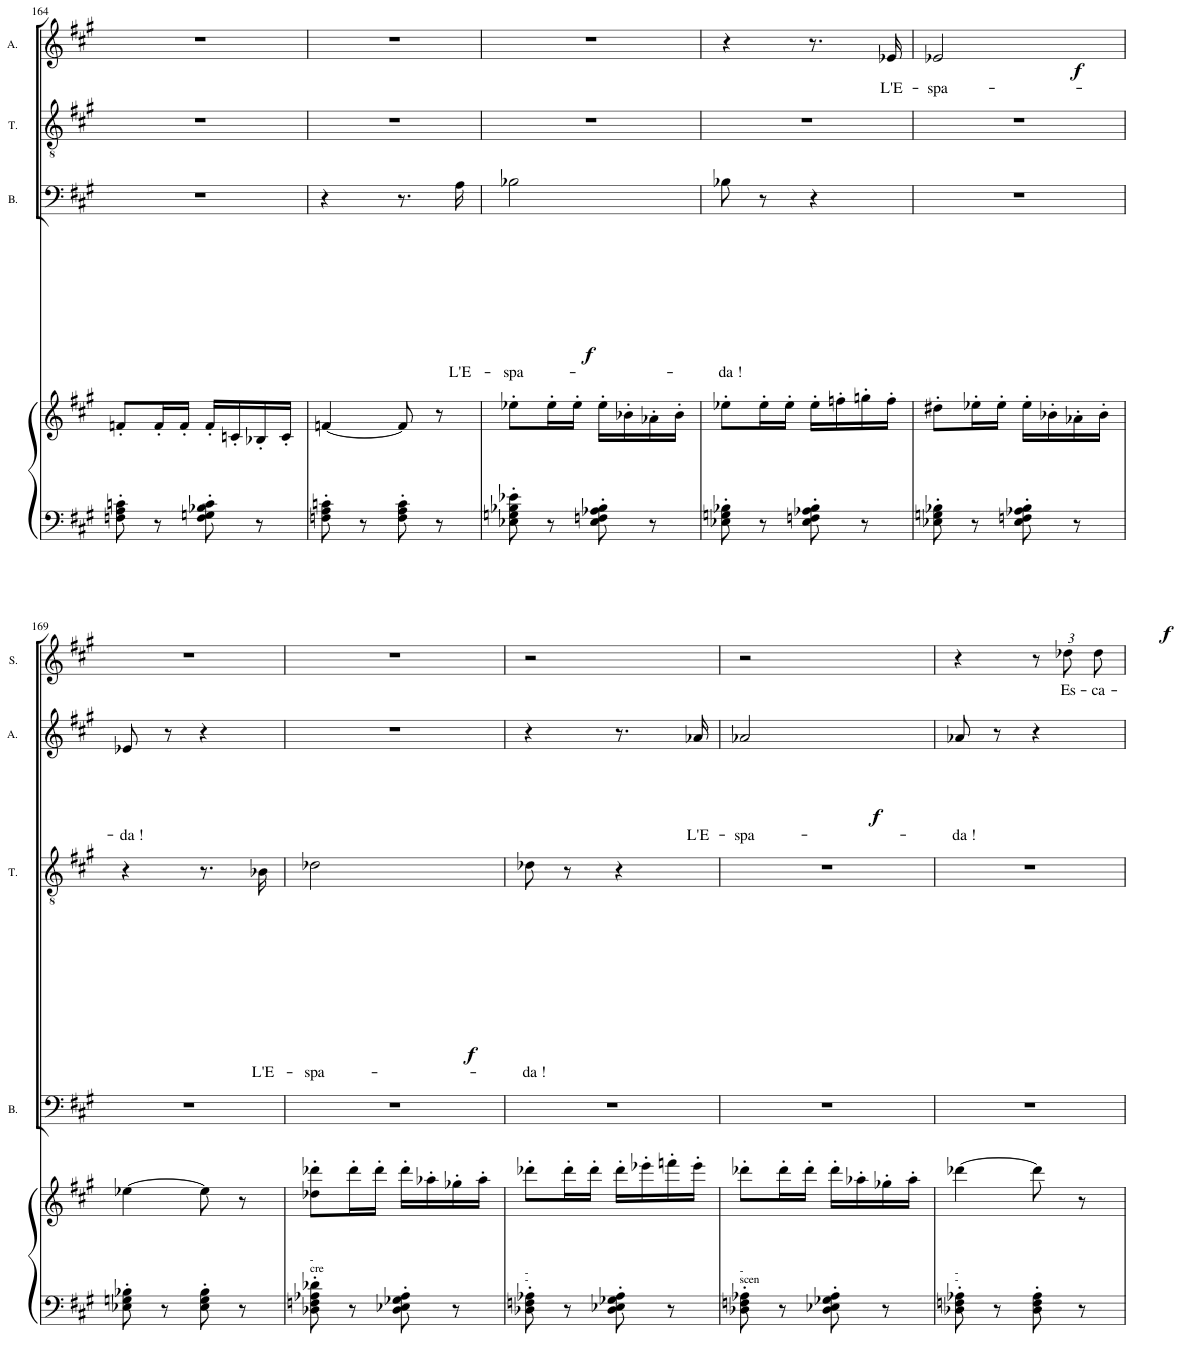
**kern	**kern	**kern	**text	**dynam	**kern	**text	**dynam	**kern	**text	**dynam	**kern	**text	**dynam
*part5	*part5	*part4	*part4	*part4	*part3	*part3	*part3	*part2	*part2	*part2	*part1	*part1	*part1
*staff6	*staff5	*staff4	*staff4	*staff4	*staff3	*staff3	*staff3	*staff2	*staff2	*staff2	*staff1	*staff1	*staff1
*I"Piano	*	*I"BASSES	*	*	*I"TENORS.	*	*	*I"ALTI.	*	*	*I"SOPRANI	*	*
*I'Pno	*	*I'B.	*	*	*I'T.	*	*	*I'A.	*	*	*I'S.	*	*
!!LO:PB:g=z
*clefF4	*clefG2	*clefF4	*	*	*clefGv2	*	*	*clefG2	*	*	*clefG2	*	*
*k[f#c#g#]	*k[f#c#g#]	*k[f#c#g#]	*	*	*k[f#c#g#]	*	*	*k[f#c#g#]	*	*	*k[f#c#g#]	*	*
*M2/4	*M2/4	*M2/4	*	*	*M2/4	*	*	*M2/4	*	*	*M2/4	*	*
=164	=164	=164	=164	=164	=164	=164	=164	=164	=164	=164	=164	=164	=164
*	*	*	*	*	*^	*	*	*	*	*	*	*	*
8Fn\' 8A\' 8cn\'	8fn'/L	2r	.	.	2r	2F#!	.	.	2r	.	.	2r	.	.
8r	16f'/L	.	.	.	.	.	.	.	.	.	.	.	.	.
.	16f'/JJ	.	.	.	.	.	.	.	.	.	.	.	.	.
8F\' 8Gn\' 8B-X\' 8c\'	16f'/LL	.	.	.	.	.	.	.	.	.	.	.	.	.
.	16cn'/	.	.	.	.	.	.	.	.	.	.	.	.	.
8r	16B-X'/	.	.	.	.	.	.	.	.	.	.	.	.	.
.	16c'/JJ	.	.	.	.	.	.	.	.	.	.	.	.	.
*	*	*	*	*	*v	*v	*	*	*	*	*	*	*	*
=165	=165	=165	=165	=165	=165	=165	=165	=165	=165	=165	=165	=165	=165
8Fn\' 8A\' 8cn\'	[4fn/	4r	.	.	2r	.	.	2r	.	.	2r	.	.
8r	.	.	.	.	.	.	.	.	.	.	.	.	.
8F\' 8A\' 8c\'	8f/]	8.r	.	.	.	.	.	.	.	.	.	.	.
8r	8r	.	.	.	.	.	.	.	.	.	.	.	.
!	!	!	!LO:LY:b	!LO:DY:b	!	!	!	!	!	!	!	!	!
.	.	16A\	L'E-	f	.	.	.	.	.	.	.	.	.
=166	=166	=166	=166	=166	=166	=166	=166	=166	=166	=166	=166	=166	=166
!	!	!	!LO:LY:b	!	!	!	!	!	!	!	!	!	!
8E-X\' 8Gn\' 8B-X\' 8e-X\'	8ee-X'\L	2B-X\	-spa-	.	2r	.	.	2r	.	.	2r	.	.
8r	16ee-'\L	.	.	.	.	.	.	.	.	.	.	.	.
.	16ee-'\JJ	.	.	.	.	.	.	.	.	.	.	.	.
8E-\' 8Fn\' 8A-X\' 8B-\'	16ee-'\LL	.	.	.	.	.	.	.	.	.	.	.	.
.	16b-X'\	.	.	.	.	.	.	.	.	.	.	.	.
8r	16a-X'\	.	.	.	.	.	.	.	.	.	.	.	.
.	16b-'\JJ	.	.	.	.	.	.	.	.	.	.	.	.
=167	=167	=167	=167	=167	=167	=167	=167	=167	=167	=167	=167	=167	=167
!	!	!	!LO:LY:b	!	!	!	!	!	!	!	!	!	!
8E-X\' 8Gn\' 8B-X\'	8ee-X'\L	8B-X\	-da !	.	2r	.	.	4r	.	.	2r	.	.
8r	16ee-'\L	8r	.	.	.	.	.	.	.	.	.	.	.
.	16ee-'\JJ	.	.	.	.	.	.	.	.	.	.	.	.
8E-\' 8Fn\' 8A-X\' 8B-\'	16ee-'\LL	4r	.	.	.	.	.	8.r	.	.	.	.	.
.	16ffn'\	.	.	.	.	.	.	.	.	.	.	.	.
8r	16ggn'\	.	.	.	.	.	.	.	.	.	.	.	.
!	!	!	!	!	!	!	!	!	!LO:LY:b	!LO:DY:b	!	!	!
.	16ff'\JJ	.	.	.	.	.	.	16e-X/	L'E-	f	.	.	.
=168	=168	=168	=168	=168	=168	=168	=168	=168	=168	=168	=168	=168	=168
!	!	!	!	!	!	!	!	!	!LO:LY:b	!	!	!	!
8E-X\' 8Gn\' 8B-X\'	8dd#X'\L	2r	.	.	2r	.	.	2e-X/	-spa-	.	2r	.	.
8r	16ee-X'\L	.	.	.	.	.	.	.	.	.	.	.	.
.	16ee-'\JJ	.	.	.	.	.	.	.	.	.	.	.	.
8E-\' 8Fn\' 8A-X\' 8B-\'	16ee-'\LL	.	.	.	.	.	.	.	.	.	.	.	.
.	16b-X'\	.	.	.	.	.	.	.	.	.	.	.	.
8r	16a-X'\	.	.	.	.	.	.	.	.	.	.	.	.
.	16b-'\JJ	.	.	.	.	.	.	.	.	.	.	.	.
!!LO:LB:g=z
=169	=169	=169	=169	=169	=169	=169	=169	=169	=169	=169	=169	=169	=169
!	!	!	!	!	!	!	!	!	!LO:LY:b	!	!	!	!
8E-X\' 8Gn\' 8B-X\'	[4ee-X\	2r	.	.	4r	.	.	8e-X/	-da !	.	2r	.	.
8r	.	.	.	.	.	.	.	8r	.	.	.	.	.
8E-\' 8G\' 8B-\'	8ee-\]	.	.	.	8.r	.	.	4r	.	.	.	.	.
8r	8r	.	.	.	.	.	.	.	.	.	.	.	.
!	!	!	!	!	!	!LO:LY:b	!LO:DY:b	!	!	!	!	!	!
.	.	.	.	.	16B-X\	L'E-	f	.	.	.	.	.	.
=170	=170	=170	=170	=170	=170	=170	=170	=170	=170	=170	=170	=170	=170
!LO:TX:a:t=cre	!	!	!	!	!	!	!	!	!	!	!	!	!
!LO:TX:a:t=-	!	!	!	!	!	!	!	!	!	!	!	!	!
!	!	!	!	!	!	!LO:LY:b	!	!	!	!	!	!	!
8D-X\' 8Fn\' 8A-X\' 8d-X\'	8dd-X\' 8ddd-X\'L	2r	.	.	2d-X\	-spa-	.	2r	.	.	2r	.	.
8r	16ddd-'\L	.	.	.	.	.	.	.	.	.	.	.	.
.	16ddd-'\JJ	.	.	.	.	.	.	.	.	.	.	.	.
8D-\' 8E-X\' 8G-X\' 8A-\'	16ddd-'\LL	.	.	.	.	.	.	.	.	.	.	.	.
.	16aa-X'\	.	.	.	.	.	.	.	.	.	.	.	.
8r	16gg-X'\	.	.	.	.	.	.	.	.	.	.	.	.
.	16aa-'\JJ	.	.	.	.	.	.	.	.	.	.	.	.
=171	=171	=171	=171	=171	=171	=171	=171	=171	=171	=171	=171	=171	=171
!LO:TX:a:t=-	!	!	!	!	!	!	!	!	!	!	!	!	!
!LO:TX:a:t=-	!	!	!	!	!	!	!	!	!	!	!	!	!
!	!	!	!	!	!	!LO:LY:b	!	!	!	!	!	!	!
8D-X\' 8Fn\' 8A-X\'	8ddd-X'\L	2r	.	.	8d-X\	-da !	.	4r	.	.	2r	.	.
8r	16ddd-'\L	.	.	.	8r	.	.	.	.	.	.	.	.
.	16ddd-'\JJ	.	.	.	.	.	.	.	.	.	.	.	.
8D-\' 8E-X\' 8G-X\' 8A-\'	16ddd-'\LL	.	.	.	4r	.	.	8.r	.	.	.	.	.
.	16eee-X'\	.	.	.	.	.	.	.	.	.	.	.	.
8r	16fffn'\	.	.	.	.	.	.	.	.	.	.	.	.
!	!	!	!	!	!	!	!	!	!LO:LY:b	!LO:DY:b	!	!	!
.	16eee-'\JJ	.	.	.	.	.	.	16a-X/	L'E-	f	.	.	.
=172	=172	=172	=172	=172	=172	=172	=172	=172	=172	=172	=172	=172	=172
!LO:TX:a:t=scen	!	!	!	!	!	!	!	!	!	!	!	!	!
!LO:TX:a:t=-	!	!	!	!	!	!	!	!	!	!	!	!	!
!	!	!	!	!	!	!	!	!	!LO:LY:b	!	!	!	!
8D-X\' 8Fn\' 8A-X\'	8ddd-X'\L	2r	.	.	2r	.	.	2a-X/	-spa-	.	2r	.	.
8r	16ddd-'\L	.	.	.	.	.	.	.	.	.	.	.	.
.	16ddd-'\JJ	.	.	.	.	.	.	.	.	.	.	.	.
8D-\' 8E-X\' 8G-X\' 8A-\'	16ddd-'\LL	.	.	.	.	.	.	.	.	.	.	.	.
.	16aa-X'\	.	.	.	.	.	.	.	.	.	.	.	.
8r	16gg-X'\	.	.	.	.	.	.	.	.	.	.	.	.
.	16aa-'\JJ	.	.	.	.	.	.	.	.	.	.	.	.
=173	=173	=173	=173	=173	=173	=173	=173	=173	=173	=173	=173	=173	=173
*	*	*^	*	*	*	*	*	*	*	*	*	*	*
!LO:TX:a:t=-	!	!	!	!	!	!	!	!	!	!	!	!	!	!
!LO:TX:a:t=-	!	!	!	!	!	!	!	!	!	!	!	!	!	!
!	!	!	!	!	!	!	!	!	!	!LO:LY:b	!	!	!	!
8D-X\' 8Fn\' 8A-X\'	[4ddd-X\	2r	2AA-X!	.	.	2r	.	.	8a-X/	-da !	.	4r	.	.
8r	.	.	.	.	.	.	.	.	8r	.	.	.	.	.
*	*	*	*	*	*	*	*	*	*	*	*	*Xbrackettup	*	*
8D-\' 8F\' 8A-\'	8ddd-\]	.	.	.	.	.	.	.	4r	.	.	12r	.	.
!	!	!	!	!	!	!	!	!	!	!	!	!	!LO:LY:b	!LO:DY:b
.	.	.	.	.	.	.	.	.	.	.	.	12dd-X\L	Es-	f
8r	8r	.	.	.	.	.	.	.	.	.	.	.	.	.
!	!	!	!	!	!	!	!	!	!	!	!	!	!LO:LY:b	!
.	.	.	.	.	.	.	.	.	.	.	.	12dd-\J	-ca-	.
*	*	*v	*v	*	*	*	*	*	*	*	*	*	*	*
=	=	=	=	=	=	=	=	=	=	=	=	=	=
*-	*-	*-	*-	*-	*-	*-	*-	*-	*-	*-	*-	*-	*-
